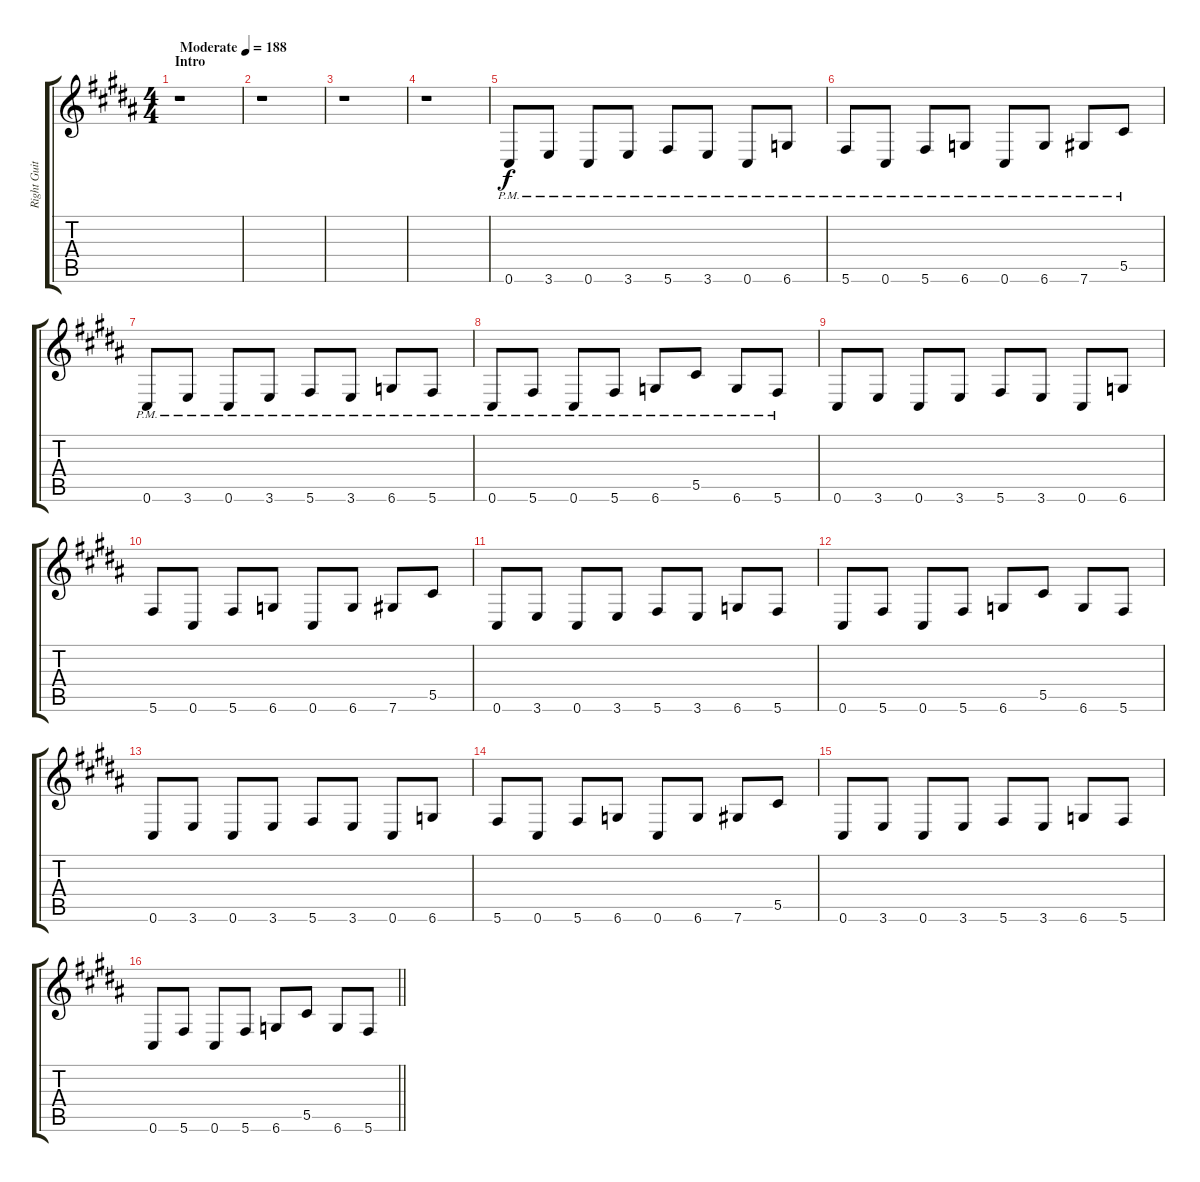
\track ("Right Guitar" "Right Guit") {instrument distortionguitar}
\staff {score tabs}
\tuning (Eb4 Bb3 Gb3 Db3 Ab2 Db2) {hide}
\ts (4 4)
\section ("" "Intro")
\tempo (188 "Moderate")
\clef g2
\ks b
r.1{dy f instrument distortionguitar} |
r.1 |
r.1 |
r.1 |
0.6{pm}.8 3.6{pm}.8 0.6{pm}.8 3.6{pm}.8 5.6{pm}.8 3.6{pm}.8 0.6{pm}.8 6.6{pm}.8 |
5.6{pm}.8 0.6{pm}.8 5.6{pm}.8 6.6{pm}.8 0.6{pm}.8 6.6{pm}.8 7.6{pm}.8 5.5{pm}.8 |
0.6{pm}.8 3.6{pm}.8 0.6{pm}.8 3.6{pm}.8 5.6{pm}.8 3.6{pm}.8 6.6{pm}.8 5.6{pm}.8 |
0.6{pm}.8 5.6{pm}.8 0.6{pm}.8 5.6{pm}.8 6.6{pm}.8 5.5{pm}.8 6.6{pm}.8 5.6{pm}.8 |
0.6.8 3.6.8 0.6.8 3.6.8 5.6.8 3.6.8 0.6.8 6.6.8 |
5.6.8 0.6.8 5.6.8 6.6.8 0.6.8 6.6.8 7.6.8 5.5.8 |
0.6.8 3.6.8 0.6.8 3.6.8 5.6.8 3.6.8 6.6.8 5.6.8 |
0.6.8 5.6.8 0.6.8 5.6.8 6.6.8 5.5.8 6.6.8 5.6.8 |
0.6.8 3.6.8 0.6.8 3.6.8 5.6.8 3.6.8 0.6.8 6.6.8 |
5.6.8 0.6.8 5.6.8 6.6.8 0.6.8 6.6.8 7.6.8 5.5.8 |
0.6.8 3.6.8 0.6.8 3.6.8 5.6.8 3.6.8 6.6.8 5.6.8 |
\barLineRight lightlight
0.6.8 5.6.8 0.6.8 5.6.8 6.6.8 5.5.8 6.6.8 5.6.8
